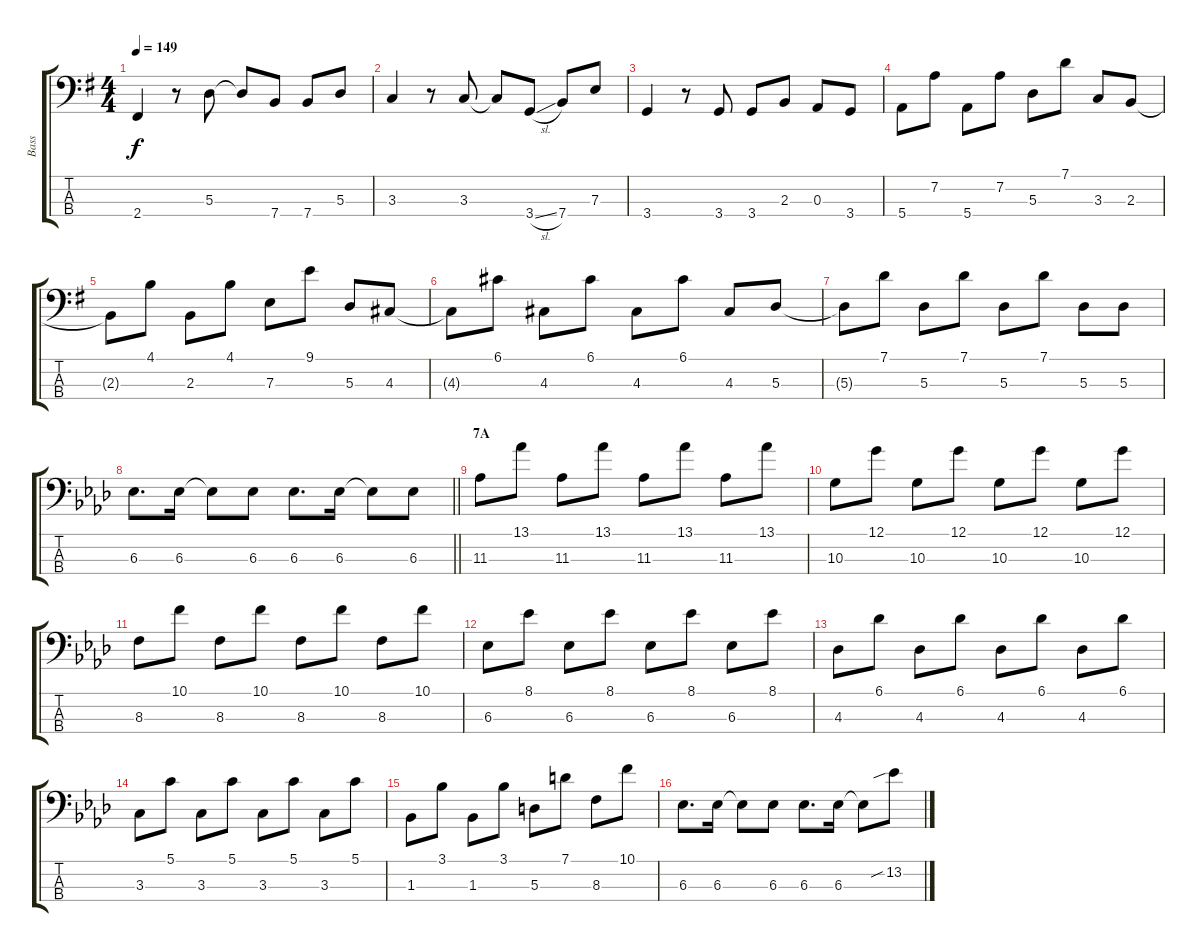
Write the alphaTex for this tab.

\track ("Bass" "Bass") {instrument electricbassfinger}
\staff {score tabs}
\tuning (G2 D2 A1 E1) {hide}
\ts (4 4)
\tempo 149
\clef f4
\ks g
2.4.4{dy f} r.8 5.3.8 5.3{t}.8 7.4.8 7.4.8 5.3.8 |
3.3.4 r.8 3.3.8 3.3{t}.8 3.4{sl}.8 7.4.8 7.3.8 |
3.4.4 r.8 3.4.8 3.4.8 2.3.8 0.3.8 3.4.8 |
5.4.8 7.2.8 5.4.8 7.2.8 5.3.8 7.1.8 3.3.8 2.3.8 |
2.3{t}.8 4.1.8 2.3.8 4.1.8 7.3.8 9.1.8 5.3.8 4.3.8 |
4.3{t}.8 6.1.8 4.3.8 6.1.8 4.3.8 6.1.8 4.3.8 5.3.8 |
5.3{t}.8 7.1.8 5.3.8 7.1.8 5.3.8 7.1.8 5.3.8 5.3.8 |
\barLineRight lightlight
\ks ab
6.3.8{d} 6.3.16 6.3{t}.8 6.3.8 6.3.8{d} 6.3.16 6.3{t}.8 6.3.8 |
\section ("" "7A")
11.3.8 13.1.8 11.3.8 13.1.8 11.3.8 13.1.8 11.3.8 13.1.8 |
10.3.8 12.1.8 10.3.8 12.1.8 10.3.8 12.1.8 10.3.8 12.1.8 |
8.3.8 10.1.8 8.3.8 10.1.8 8.3.8 10.1.8 8.3.8 10.1.8 |
6.3.8 8.1.8 6.3.8 8.1.8 6.3.8 8.1.8 6.3.8 8.1.8 |
4.3.8 6.1.8 4.3.8 6.1.8 4.3.8 6.1.8 4.3.8 6.1.8 |
3.3.8 5.1.8 3.3.8 5.1.8 3.3.8 5.1.8 3.3.8 5.1.8 |
1.3.8 3.1.8 1.3.8 3.1.8 5.3.8 7.1.8 8.3.8 10.1.8 |
6.3.8{d} 6.3.16 6.3{t}.8 6.3.8 6.3.8{d} 6.3.16 6.3{t}.8 13.2{sib}.8
